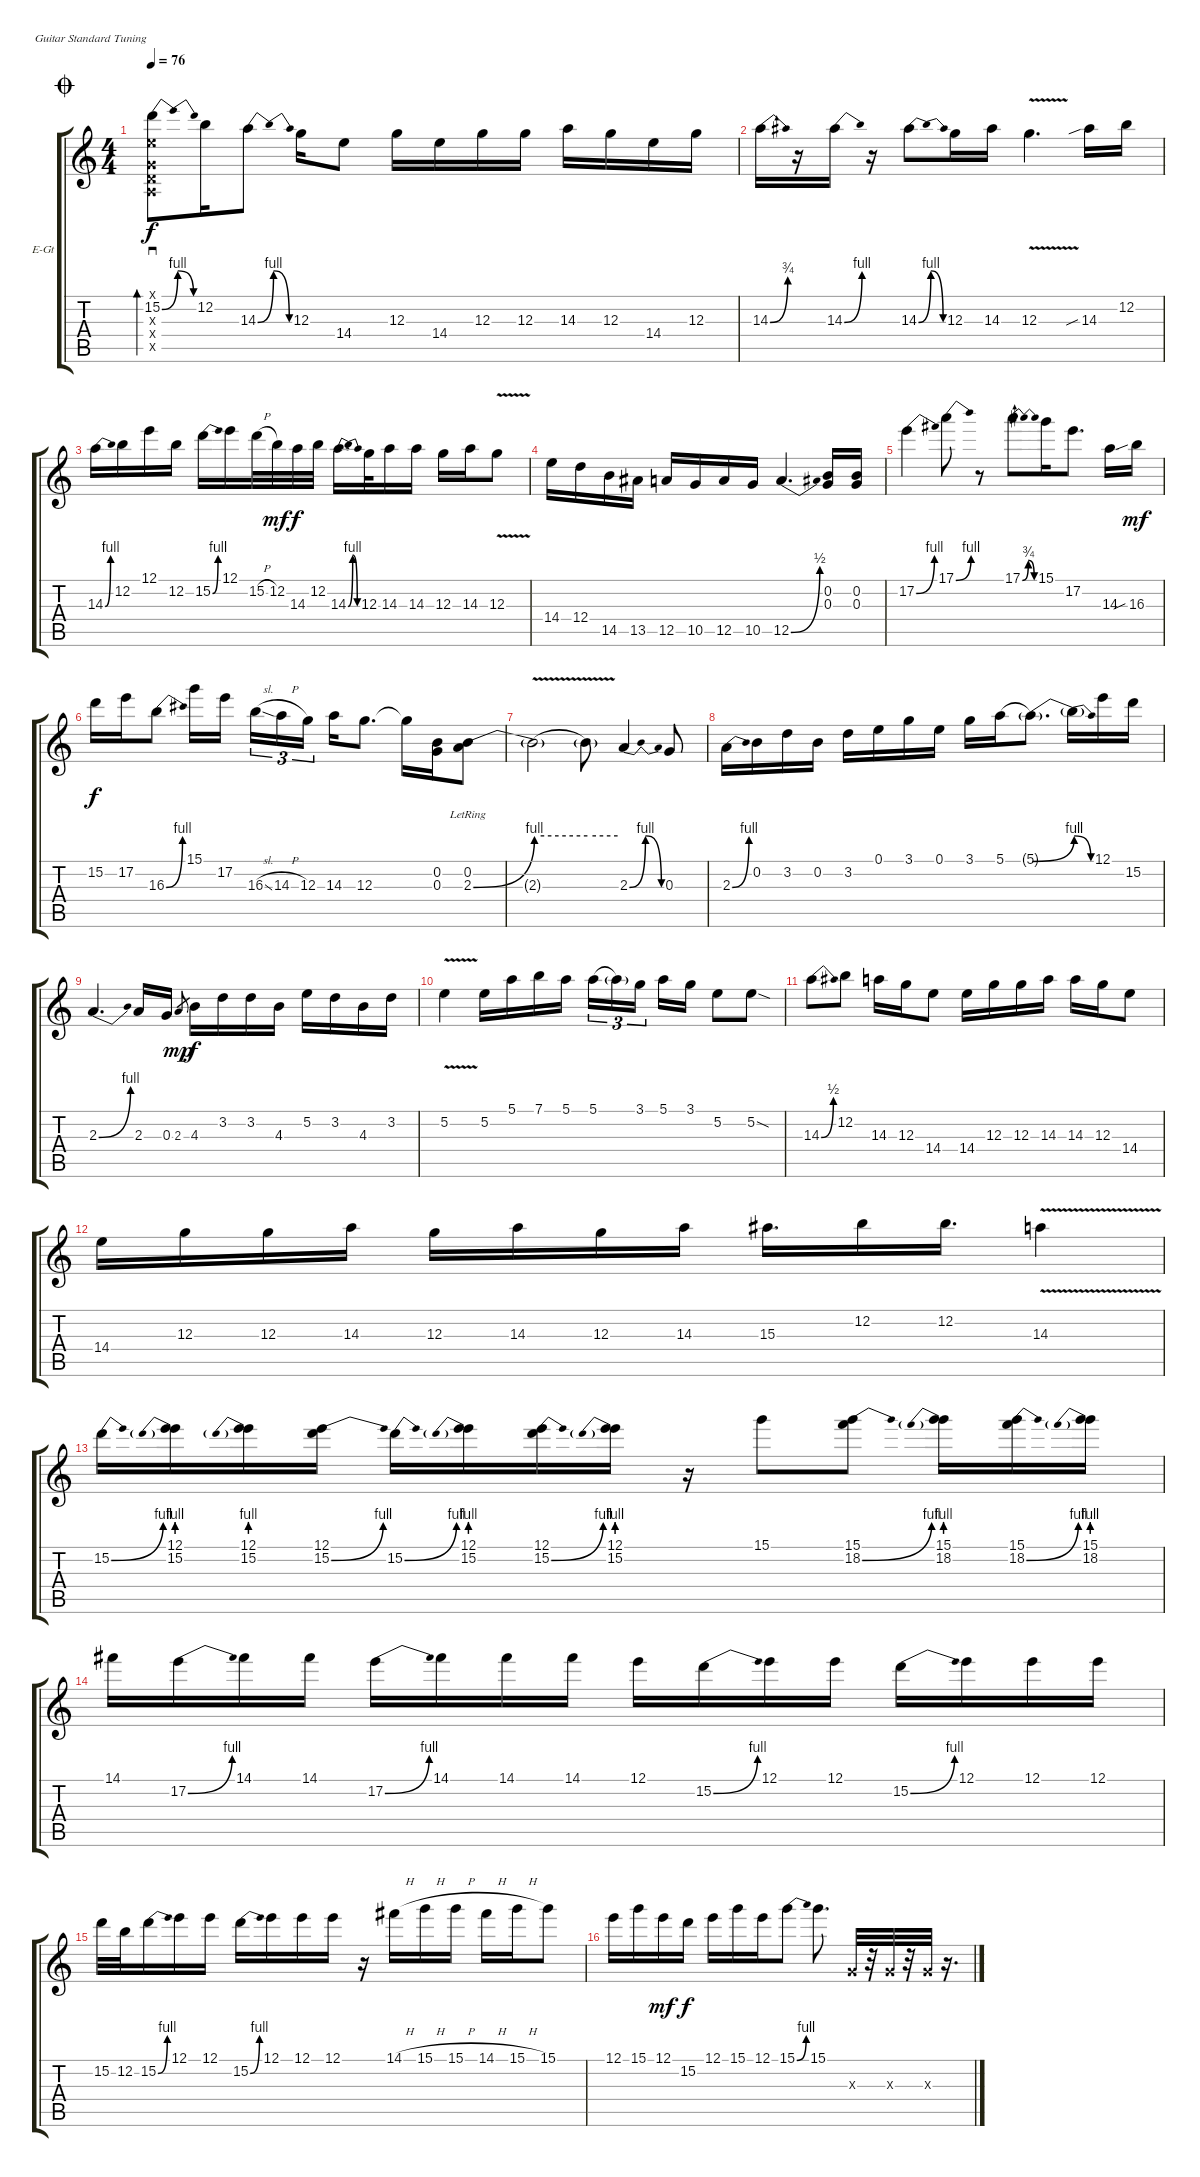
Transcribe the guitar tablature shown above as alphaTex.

\bracketExtendMode groupsimilarinstruments
\firstSystemTrackNameOrientation horizontal
\otherSystemsTrackNameOrientation horizontal
\track ("Gtr.1" "E-Gt") {instrument distortionguitar}
\staff {score tabs}
\tuning (E4 B3 G3 D3 A2 E2)
\ts (4 4)
\jump coda
\tempo 76
\clef g2
\ks c
(0.1{x} 15.2{be (bendrelease 0 0 30 4 30 4 60 0)} 0.3{x} 0.4{x} 0.5{x}).8{sd bd 60 dy f} 12.2.16 14.3{be (bendrelease 0 0 30 4 30 4 60 0)}.8 12.3.16 14.4.8 12.3.16 14.4.16 12.3.16 12.3.16 14.3.16 12.3.16 14.4.16 12.3.16 |
14.3{be (bend 0 0 60 3)}.16 r.16 14.3{be (bend 0 0 60 4)}.16 r.16 14.3{be (bendrelease 0 0 30 4 30 4 60 0)}.8 12.3.16 14.3.16 12.3{v}.4{d} 14.3{sib}.16 12.2.16 |
14.3{be (bend 0 0 60 4)}.16 12.2.16 12.1.16 12.2.16 15.2{be (bend 0 0 60 4)}.16 12.1.16 15.2{h}.32 12.2.32{dy mf} 14.3.32{dy f} 12.2.32 14.3{be (bendrelease 0 0 30 4 30 4 60 0)}.16{d} 12.3.32 14.3.16 14.3.16 12.3.16 14.3.16 12.3{v}.8 |
14.4.16 12.4.16 14.5.16 13.5.16 12.5.16 10.5.16 12.5.16 10.5.16 12.5{be (bend 0 0 60 2)}.4{d} (0.2 0.3).16 (0.2 0.3).16 |
17.2{be (bend 0 0 60 4)}.4 17.1{be (bend 0 0 60 4)}.8 r.8 17.1{be (bendrelease 0 0 30 3 30 3 60 0)}.8 15.1.16 17.2.8{d} 14.3.16 16.3{sib}.16{dy mf} |
15.2.16{dy f} 17.2.16 16.3{be (bend 0 0 60 4)}.8 15.1.16 17.2.16 16.3{sl}.16{tu (3 2)} 14.3{h}.16{tu (3 2)} 12.3.16{tu (3 2)} 14.3.16 12.3.8{d} 12.3{t}.16 (0.2 0.3).16 (0.2{lr} 2.3{be (bend 0 0 60 4)}).8 |
2.3{be (hold 0 4 60 4) v t}.2 2.3{be (hold 0 4 60 4) t}.8 2.3{be (bendrelease 0 0 30 4 30 4 60 0)}.4 0.3.8 |
2.3{be (bend 0 0 60 4)}.16 0.2.16 3.2.16 0.2.16 3.2.16 0.1.16 3.1.16 0.1.16 3.1.16 5.1{be (hold 0 0 60 0)}.16 5.1{be (bend 0 0 60 4) t}.8{d} 5.1{be (release 0 4 60 0) t}.16 12.1.16 15.2.16 |
2.3{be (bend 0 0 60 4)}.4{d} 2.3.16 0.3.16 2.3.8{gr dy mp} 4.3.16{dy f} 3.2.16 3.2.16 4.3.16 5.2.16 3.2.16 4.3.16 3.2.16 |
5.2{v}.4 5.2.16 5.1.16 7.1.16 5.1.16 5.1{be (hold 0 0 60 0)}.16{tu (3 2)} 5.1{be (hold 0 0 60 0) t}.16{tu (3 2)} 3.1.16{tu (3 2)} 5.1.16 3.1.16 5.2.8 5.2{sod}.8 |
14.3{be (bend 0 0 60 2)}.8 12.2.8 14.3.16 12.3.16 14.4.8 14.4.16 12.3.16 12.3.16 14.3.16 14.3.16 12.3.16 14.4.8 |
14.4.16 12.3.16 12.3.16 14.3.16 12.3.16 14.3.16 12.3.16 14.3.16 15.3.16{d} 12.2.16 12.2.16{d} 14.3{v}.4 |
15.2{be (bend 0 0 60 4)}.16 (12.1 15.2{be (prebend 0 4 60 4)}).16 (12.1 15.2{be (prebend 0 4 60 4)}).16 (12.1 15.2{be (bend 0 0 60 4)}).16 15.2{be (bend 0 0 60 4)}.16 (12.1 15.2{be (prebend 0 4 60 4)}).16 (12.1 15.2{be (bend 0 0 60 4)}).16 (12.1 15.2{be (prebend 0 4 60 4)}).16 r.16 15.1.8 (15.1 18.2{be (bend 0 0 60 4)}).8 (15.1 18.2{be (prebend 0 4 60 4)}).16 (15.1 18.2{be (bend 0 0 60 4)}).16 (15.1 18.2{be (prebend 0 4 60 4)}).16 |
14.1.16 17.2{be (bend 0 0 60 4)}.16 14.1.16 14.1.16 17.2{be (bend 0 0 60 4)}.16 14.1.16 14.1.16 14.1.16 12.1.16 15.2{be (bend 0 0 60 4)}.16 12.1.16 12.1.16 15.2{be (bend 0 0 60 4)}.16 12.1.16 12.1.16 12.1.16 |
15.2.32 12.2.32 15.2{be (bend 0 0 60 4)}.16 12.1.16 12.1.16 15.2{be (bend 0 0 60 4)}.16 12.1.16 12.1.16 12.1.16 r.16 14.1{h}.16 15.1{h}.16 15.1{h}.16 14.1{h}.16 15.1{h}.16 15.1.8 |
12.1.16 15.1.16 12.1.16{dy mf} 15.2.16{dy f} 12.1.16 15.1.16 12.1.16 15.1{be (bend 0 0 60 4)}.8 15.1.8{d} 0.3{x}.32 r.32 0.3{x}.32 r.32 0.3{x}.32 r.16{d}
